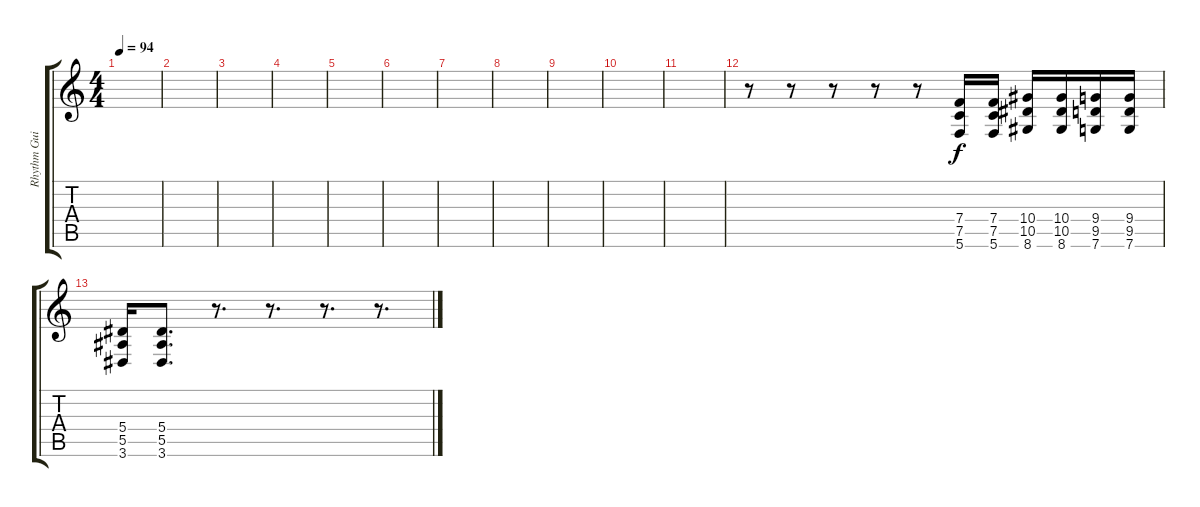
\track ("Rhythm Guitars" "Rhythm Gui") {instrument distortionguitar}
\staff {score tabs}
\tuning (C4 G3 Eb3 Bb2 F2 C2) {hide}
\ts (4 4)
\tempo 94
\clef g2
\ks c
|
|
|
|
|
|
|
|
|
|
|
r.8 r.8 r.8 r.8 r.8 (7.4 7.5 5.6).16 (7.4 7.5 5.6).16 (10.4 10.5 8.6).16 (10.4 10.5 8.6).16 (9.4 9.5 7.6).16 (9.4 9.5 7.6).16 |
(5.4 5.5 3.6).16 (5.4 5.5 3.6).8{d} r.8{d} r.8{d} r.8{d} r.8{d}
